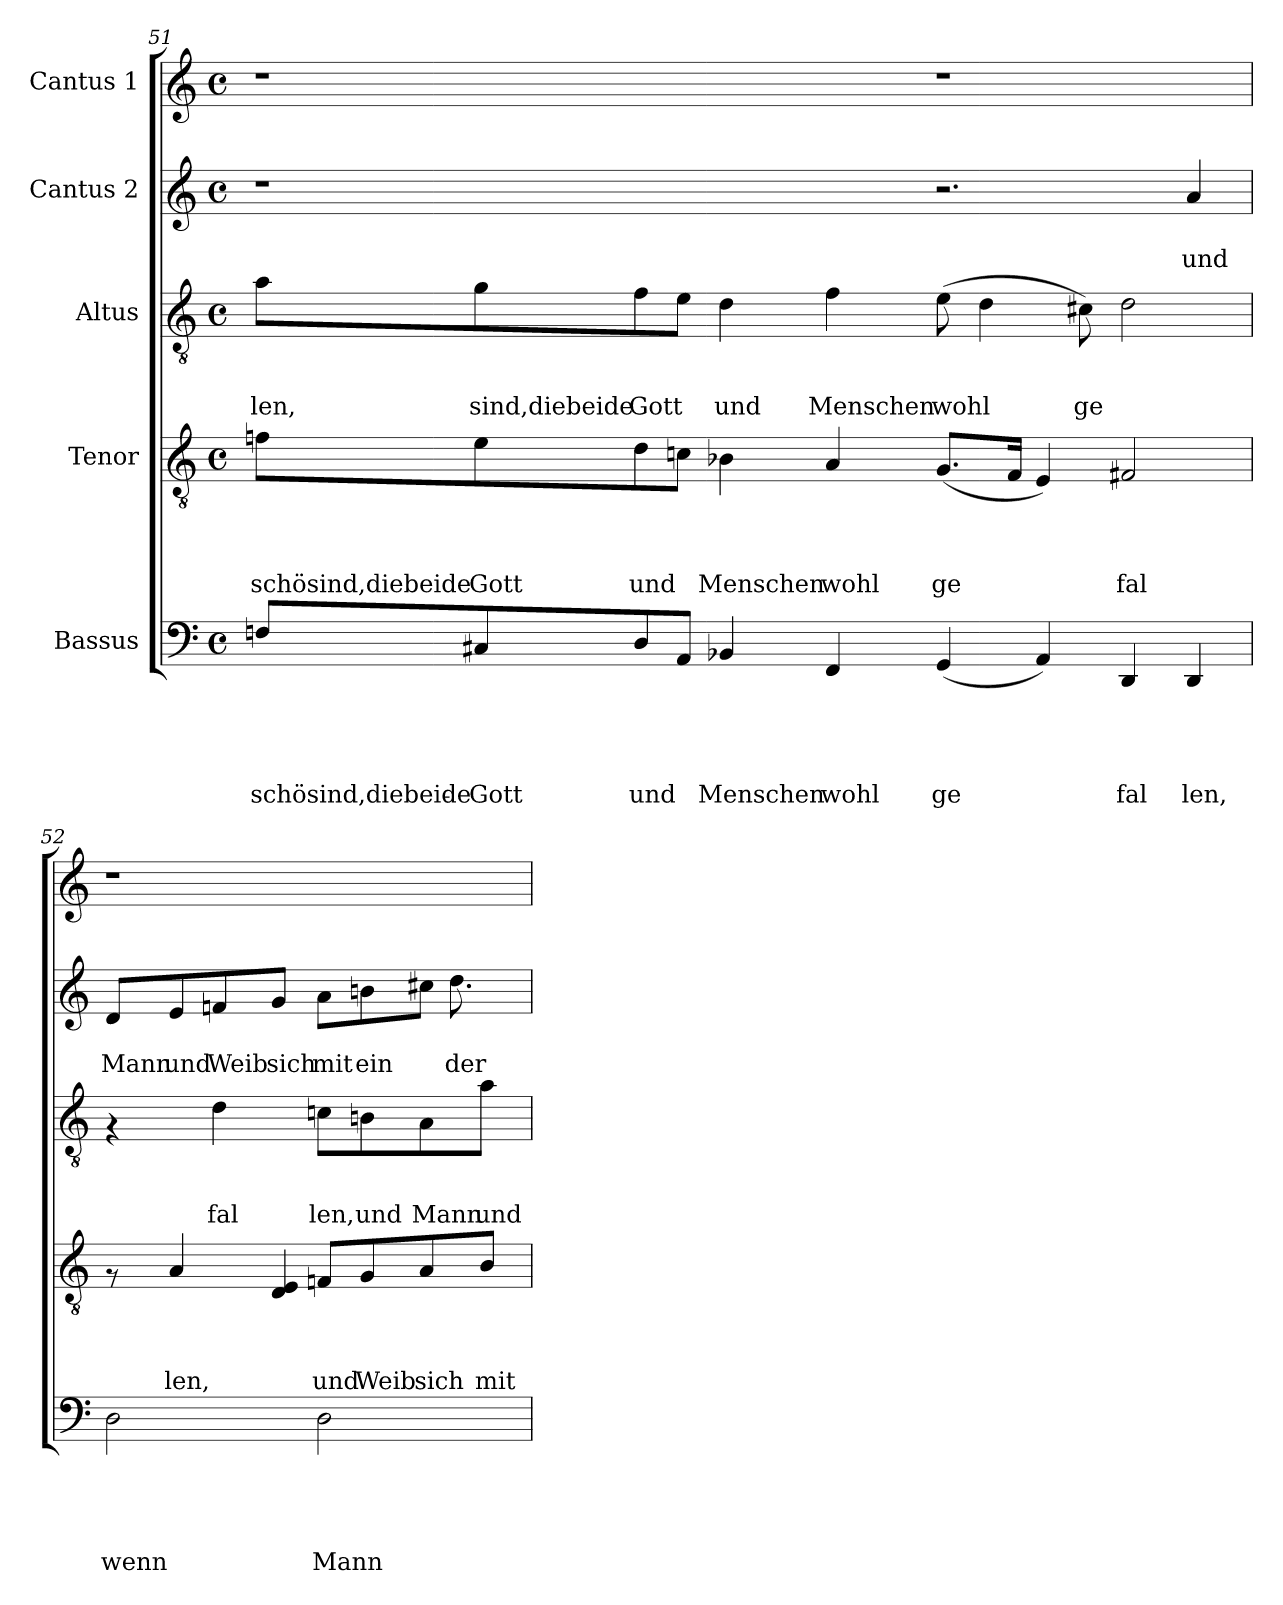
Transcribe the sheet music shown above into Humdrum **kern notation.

**kern	**text	**text	**text	**text	**text	**kern	**text	**text	**text	**text	**kern	**text	**text	**text	**kern	**text	**text	**kern
*part5	*part5	*part5	*part5	*part5	*part5	*part4	*part4	*part4	*part4	*part4	*part3	*part3	*part3	*part3	*part2	*part2	*part2	*part1
*staff5	*staff5	*staff5	*staff5	*staff5	*staff5	*staff4	*staff4	*staff4	*staff4	*staff4	*staff3	*staff3	*staff3	*staff3	*staff2	*staff2	*staff2	*staff1
*I"Bassus	*	*	*	*	*	*I"Tenor	*	*	*	*	*I"Altus	*	*	*	*I"Cantus 2	*	*	*I"Cantus 1
!!LO:PB:g=z
*clefF4	*	*	*	*	*	*clefGv2	*	*	*	*	*clefGv2	*	*	*	*clefG2	*	*	*clefG2
*k[]	*	*	*	*	*	*k[]	*	*	*	*	*k[]	*	*	*	*k[]	*	*	*k[]
*C:	*	*	*	*	*	*C:	*	*	*	*	*C:	*	*	*	*C:	*	*	*C:
*M4/4	*	*	*	*	*	*M4/4	*	*	*	*	*M4/4	*	*	*	*M4/4	*	*	*M4/4
*met(c)	*	*	*	*	*	*met(c)	*	*	*	*	*met(c)	*	*	*	*met(c)	*	*	*met(c)
=51	=51	=51	=51	=51	=51	=51	=51	=51	=51	=51	=51	=51	=51	=51	=51	=51	=51	=51
!	!	!	!	!	!LO:LY:b	!	!	!	!	!LO:LY:b	!	!	!	!LO:LY:b	!	!	!	!
8Fni/L	.	.	.	.	schösind,diebeide-	8fni\L	.	.	.	schösind,diebeide	8a\L	.	.	len,	1r	.	.	1r
!	!	!	!	!	!LO:LY:b	!	!	!	!	!LO:LY:b	!	!	!	!LO:LY:b	!	!	!	!
8C#X/	.	.	.	.	-Gott	8e\	.	.	.	Gott	8g\	.	.	sind,diebeide	.	.	.	.
!	!	!	!	!	!LO:LY:b	!	!	!	!	!LO:LY:b	!	!	!	!LO:LY:b	!	!	!	!
8D/	.	.	.	.	und	8d\	.	.	.	und	8f\	.	.	Gott	.	.	.	.
8AA/J	.	.	.	.	.	8cn\J	.	.	.	.	8e\J	.	.	.	.	.	.	.
!	!	!	!	!	!LO:LY:b	!	!	!	!	!LO:LY:b	!	!	!	!LO:LY:b	!	!	!	!
4BB-X/	.	.	.	.	Menschen	4B-X\	.	.	.	Menschen	4d\	.	.	und	.	.	.	.
!	!	!	!	!	!LO:LY:b	!	!	!	!	!LO:LY:b	!	!	!	!LO:LY:b	!	!	!	!
4FF/	.	.	.	.	wohl	4A/	.	.	.	wohl	4f\	.	.	Menschen	.	.	.	.
!	!	!	!	!	!LO:LY:b	!	!	!	!	!LO:LY:b	!	!	!	!LO:LY:b	!	!	!	!
(<4GG/	.	.	.	.	ge	(<8.G/L	.	.	.	ge	(>8e\	.	.	wohl	2.r	.	.	1r
.	.	.	.	.	.	.	.	.	.	.	4d\	.	.	.	.	.	.	.
.	.	.	.	.	.	16F/Jk	.	.	.	.	.	.	.	.	.	.	.	.
4AA/)	.	.	.	.	.	4E/)	.	.	.	.	.	.	.	.	.	.	.	.
!	!	!	!	!	!	!	!	!	!	!	!	!	!	!LO:LY:b	!	!	!	!
.	.	.	.	.	.	.	.	.	.	.	8c#X\)	.	.	ge	.	.	.	.
!	!	!	!	!	!LO:LY:b	!	!	!	!	!LO:LY:b	!	!	!	!	!	!	!	!
4DD/	.	.	.	.	fal	2F#X/	.	.	.	fal	2d\	.	.	.	.	.	.	.
!	!	!	!	!	!LO:LY:b	!	!	!	!	!	!	!	!	!	!	!	!LO:LY:b	!
4DD/	.	.	.	.	len,	.	.	.	.	.	.	.	.	.	4a/	.	und	.
=52	=52	=52	=52	=52	=52	=52	=52	=52	=52	=52	=52	=52	=52	=52	=52	=52	=52	=52
!	!	!	!	!	!LO:LY:b	!	!	!	!	!	!	!	!	!	!	!	!LO:LY:b	!
*	*	*	*	*	*	*^	*	*	*	*	*	*	*	*	*^	*	*	*
2D\	.	.	.	.	wenn	8rF	2ryy	.	.	.	.	4rF	.	.	.	8d/L	2ryy	.	Mann	1r
!	!	!	!	!	!	!	!	!	!	!	!LO:LY:b	!	!	!	!	!	!	!	!LO:LY:b	!
.	.	.	.	.	.	4A/	.	.	.	.	len,	.	.	.	.	8e/	.	.	und	.
!	!	!	!	!	!	!	!	!	!	!	!	!	!	!	!LO:LY:b	!	!	!	!LO:LY:b	!
.	.	.	.	.	.	.	.	.	.	.	.	4d\	.	.	fal	8fn/	.	.	Weib	.
!	!	!	!	!	!	!	!	!	!	!	!	!	!	!	!	!	!	!	!LO:LY:b	!
.	.	.	.	.	.	4D/ 4E/	.	.	.	.	.	.	.	.	.	8g/J	.	.	sich	.
!	!	!	!	!	!LO:LY:b	!	!	!	!	!	!LO:LY:b	!	!	!	!LO:LY:b	!	!	!	!LO:LY:b	!
2D\	.	.	.	.	Mann	.	8Fn/L	.	.	.	und	8cn\L	.	.	len,	8a\L	4ryy	.	mit	.
!	!	!	!	!	!	!	!	!	!	!	!LO:LY:b	!	!	!	!LO:LY:b	!	!	!	!LO:LY:b	!
.	.	.	.	.	.	32ryy	8G/	.	.	.	Weib	8Bn\	.	.	und	8bn\	.	.	ein	.
.	.	.	.	.	.	4.ryy	.	.	.	.	.	.	.	.	.	.	.	.	.	.
!	!	!	!	!	!	!	!	!	!	!	!LO:LY:b	!	!	!	!LO:LY:b	!	!	!	!	!
.	.	.	.	.	.	.	8A/	.	.	.	sich	8A\	.	.	Mann	8cc#X\J	16ryy	.	.	.
!	!	!	!	!	!	!	!	!	!	!	!	!	!	!	!	!	!	!	!LO:LY:b	!
.	.	.	.	.	.	.	.	.	.	.	.	.	.	.	.	.	8.dd\	.	der	.
!	!	!	!	!	!	!	!	!	!	!	!LO:LY:b	!	!	!	!LO:LY:b	!	!	!	!	!
.	.	.	.	.	.	.	8B/J	.	.	.	mit	8a\J	.	.	und	8ryy	.	.	.	.
32ryy	.	.	.	.	.	.	32ryy	.	.	.	.	32ryy	.	.	.	32ryy	32ryy	.	.	32ryy
*	*	*	*	*	*	*v	*v	*	*	*	*	*	*	*	*	*v	*v	*	*	*
=	=	=	=	=	=	=	=	=	=	=	=	=	=	=	=	=	=	=
*-	*-	*-	*-	*-	*-	*-	*-	*-	*-	*-	*-	*-	*-	*-	*-	*-	*-	*-
